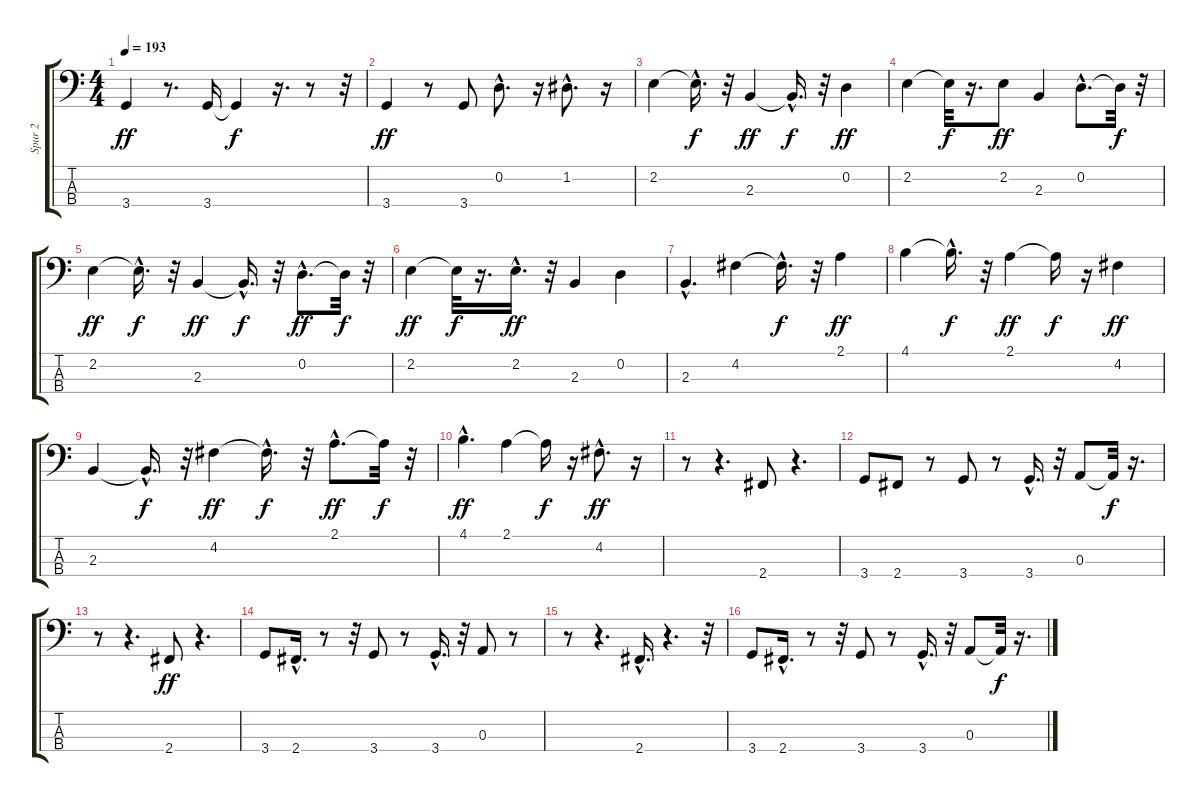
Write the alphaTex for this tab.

\track ("Spur 2" "Spur 2") {instrument electricbassfinger}
\staff {score tabs}
\tuning (G2 D2 A1 E1) {hide}
\ts (4 4)
\tempo 193
\clef f4
\ks c
3.4.4{dy ff} r.8{d} 3.4.16 3.4{t}.4{dy f} r.16{d} r.8 r.32 |
3.4.4{dy ff} r.8 3.4.8 0.2{hac}.8{d} r.16 1.2{hac}.8{d} r.16 |
2.2.4 2.2{hac t}.16{d dy f} r.32 2.3.4{dy ff} 2.3{hac t}.16{d dy f} r.32 0.2.4{dy ff} |
2.2.4 2.2{t}.32{dy f} r.16{d} 2.2.8{dy ff} 2.3.4 0.2{hac}.8{d} 0.2{t}.32{dy f} r.32 |
2.2.4{dy ff} 2.2{hac t}.16{d dy f} r.32 2.3.4{dy ff} 2.3{hac t}.16{d dy f} r.32 0.2{hac}.8{d dy ff} 0.2{t}.32{dy f} r.32 |
2.2.4{dy ff} 2.2{t}.32{dy f} r.16{d} 2.2{hac}.16{d dy ff} r.32 2.3.4 0.2.4 |
2.3{hac}.4{d} 4.2.4 4.2{hac t}.16{d dy f} r.32 2.1.4{dy ff} |
4.1.4 4.1{hac t}.16{d dy f} r.32 2.1.4{dy ff} 2.1{t}.16{dy f} r.16 4.2.4{dy ff} |
2.3.4 2.3{hac t}.16{d dy f} r.32 4.2.4{dy ff} 4.2{hac t}.16{d dy f} r.32 2.1{hac}.8{d dy ff} 2.1{t}.32{dy f} r.32 |
4.1{hac}.4{d dy ff} 2.1.4 2.1{t}.16{dy f} r.16 4.2{hac}.8{d dy ff} r.16 |
r.8 r.4{d} 2.4.8 r.4{d} |
3.4.8 2.4.8 r.8 3.4.8 r.8 3.4{hac}.16{d} r.32 0.3.8 0.3{t}.32{dy f} r.16{d} |
r.8 r.4{d} 2.4.8{dy ff} r.4{d} |
3.4.8 2.4{hac}.16{d} r.8 r.32 3.4.8 r.8 3.4{hac}.16{d} r.32 0.3.8 r.8 |
r.8 r.4{d} 2.4{hac}.16{d} r.4{d} r.32 |
3.4.8 2.4{hac}.16{d} r.8 r.32 3.4.8 r.8 3.4{hac}.16{d} r.32 0.3.8 0.3{t}.32{dy f} r.16{d}
